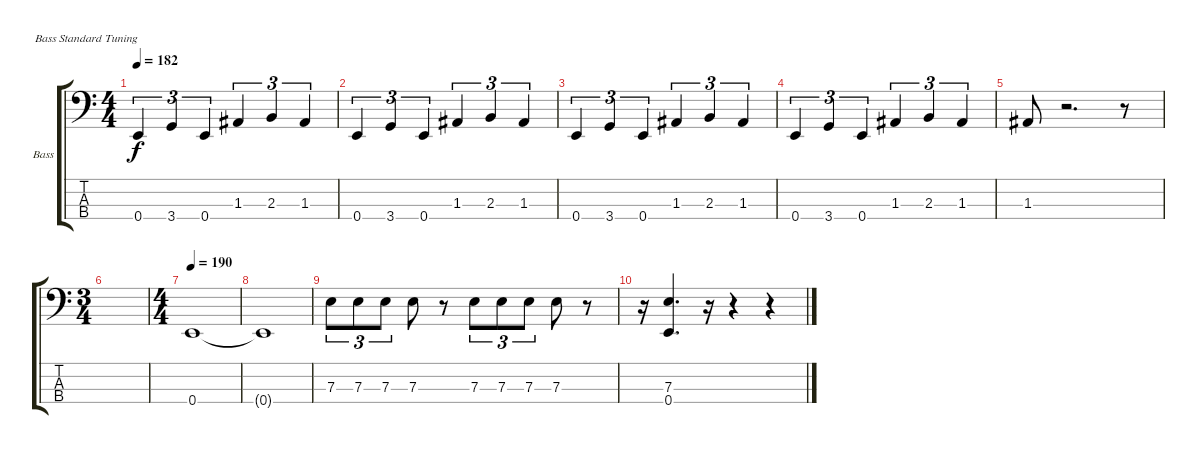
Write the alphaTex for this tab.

\bracketExtendMode groupsimilarinstruments
\firstSystemTrackNameOrientation horizontal
\otherSystemsTrackNameOrientation horizontal
\track ("Bass" "Bass") {instrument electricbassfinger}
\staff {score tabs}
\tuning (G2 D2 A1 E1)
\ts (4 4)
\tempo 182
\clef f4
\ks c
0.4.4{tu (3 2) dy f} 3.4.4{tu (3 2)} 0.4.4{tu (3 2)} 1.3.4{tu (3 2)} 2.3.4{tu (3 2)} 1.3.4{tu (3 2)} |
0.4.4{tu (3 2)} 3.4.4{tu (3 2)} 0.4.4{tu (3 2)} 1.3.4{tu (3 2)} 2.3.4{tu (3 2)} 1.3.4{tu (3 2)} |
0.4.4{tu (3 2)} 3.4.4{tu (3 2)} 0.4.4{tu (3 2)} 1.3.4{tu (3 2)} 2.3.4{tu (3 2)} 1.3.4{tu (3 2)} |
0.4.4{tu (3 2)} 3.4.4{tu (3 2)} 0.4.4{tu (3 2)} 1.3.4{tu (3 2)} 2.3.4{tu (3 2)} 1.3.4{tu (3 2)} |
1.3.8 r.2{d} r.8 |
\ts (3 4)
|
\ts (4 4)
\tempo 190
0.4.1 |
0.4{t}.1 |
7.3.8{tu (3 2)} 7.3.8{tu (3 2)} 7.3.8{tu (3 2)} 7.3.8 r.8 7.3.8{tu (3 2)} 7.3.8{tu (3 2)} 7.3.8{tu (3 2)} 7.3.8 r.8 |
r.16 (7.3 0.4).4{d} r.16 r.4 r.4
